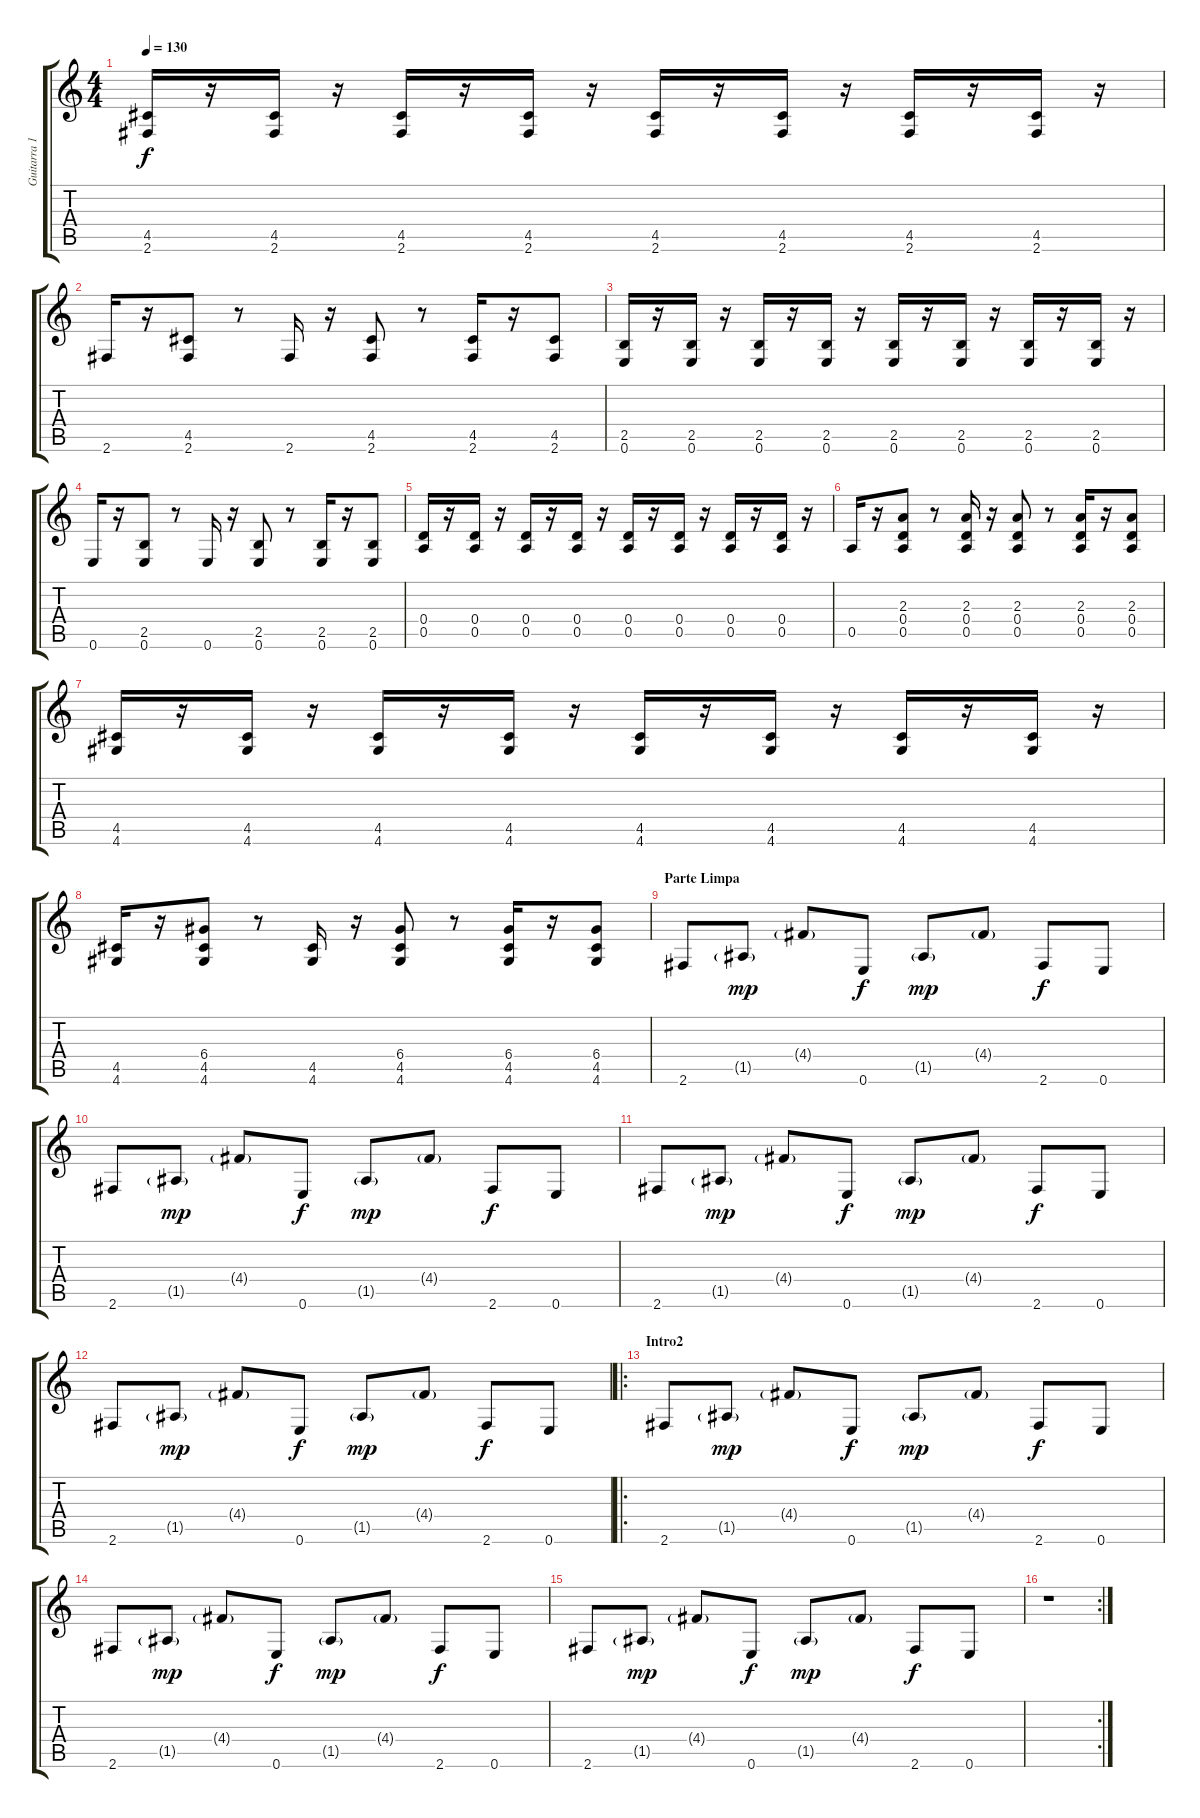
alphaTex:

\track ("Guitarra 1" "Guitarra 1") {instrument distortionguitar}
\staff {score tabs}
\tuning (E4 B3 G3 D3 A2 E2) {hide}
\ts (4 4)
\tempo 130
\clef g2
\ks c
(4.5 2.6).16{dy f} r.16 (4.5 2.6).16 r.16 (4.5 2.6).16 r.16 (4.5 2.6).16 r.16 (4.5 2.6).16 r.16 (4.5 2.6).16 r.16 (4.5 2.6).16 r.16 (4.5 2.6).16 r.16 |
2.6.16 r.16 (4.5 2.6).8 r.8 2.6.16 r.16 (4.5 2.6).8 r.8 (4.5 2.6).16 r.16 (4.5 2.6).8 |
(2.5 0.6).16 r.16 (2.5 0.6).16 r.16 (2.5 0.6).16 r.16 (2.5 0.6).16 r.16 (2.5 0.6).16 r.16 (2.5 0.6).16 r.16 (2.5 0.6).16 r.16 (2.5 0.6).16 r.16 |
0.6.16 r.16 (2.5 0.6).8 r.8 0.6.16 r.16 (2.5 0.6).8 r.8 (2.5 0.6).16 r.16 (2.5 0.6).8 |
(0.4 0.5).16 r.16 (0.4 0.5).16 r.16 (0.4 0.5).16 r.16 (0.4 0.5).16 r.16 (0.4 0.5).16 r.16 (0.4 0.5).16 r.16 (0.4 0.5).16 r.16 (0.4 0.5).16 r.16 |
0.5.16 r.16 (2.3 0.4 0.5).8 r.8 (2.3 0.4 0.5).16 r.16 (2.3 0.4 0.5).8 r.8 (2.3 0.4 0.5).16 r.16 (2.3 0.4 0.5).8 |
(4.5 4.6).16 r.16 (4.5 4.6).16 r.16 (4.5 4.6).16 r.16 (4.5 4.6).16 r.16 (4.5 4.6).16 r.16 (4.5 4.6).16 r.16 (4.5 4.6).16 r.16 (4.5 4.6).16 r.16 |
(4.5 4.6).16 r.16 (6.4 4.5 4.6).8 r.8 (4.5 4.6).16 r.16 (6.4 4.5 4.6).8 r.8 (6.4 4.5 4.6).16 r.16 (6.4 4.5 4.6).8 |
\section ("" "Parte Limpa")
2.6.8{instrument electricguitarclean} 1.5{g}.8{dy mp} 4.4{g}.8 0.6.8{dy f} 1.5{g}.8{dy mp} 4.4{g}.8 2.6.8{dy f} 0.6.8 |
2.6.8{instrument electricguitarclean} 1.5{g}.8{dy mp} 4.4{g}.8 0.6.8{dy f} 1.5{g}.8{dy mp} 4.4{g}.8 2.6.8{dy f} 0.6.8 |
2.6.8{instrument electricguitarclean} 1.5{g}.8{dy mp} 4.4{g}.8 0.6.8{dy f} 1.5{g}.8{dy mp} 4.4{g}.8 2.6.8{dy f} 0.6.8 |
2.6.8{instrument electricguitarclean} 1.5{g}.8{dy mp} 4.4{g}.8 0.6.8{dy f} 1.5{g}.8{dy mp} 4.4{g}.8 2.6.8{dy f} 0.6.8 |
\ro
\section ("" "Intro2")
2.6.8 1.5{g}.8{dy mp} 4.4{g}.8 0.6.8{dy f} 1.5{g}.8{dy mp} 4.4{g}.8 2.6.8{dy f} 0.6.8 |
2.6.8 1.5{g}.8{dy mp} 4.4{g}.8 0.6.8{dy f} 1.5{g}.8{dy mp} 4.4{g}.8 2.6.8{dy f} 0.6.8 |
2.6.8 1.5{g}.8{dy mp} 4.4{g}.8 0.6.8{dy f} 1.5{g}.8{dy mp} 4.4{g}.8 2.6.8{dy f} 0.6.8 |
\rc 2
r.1
